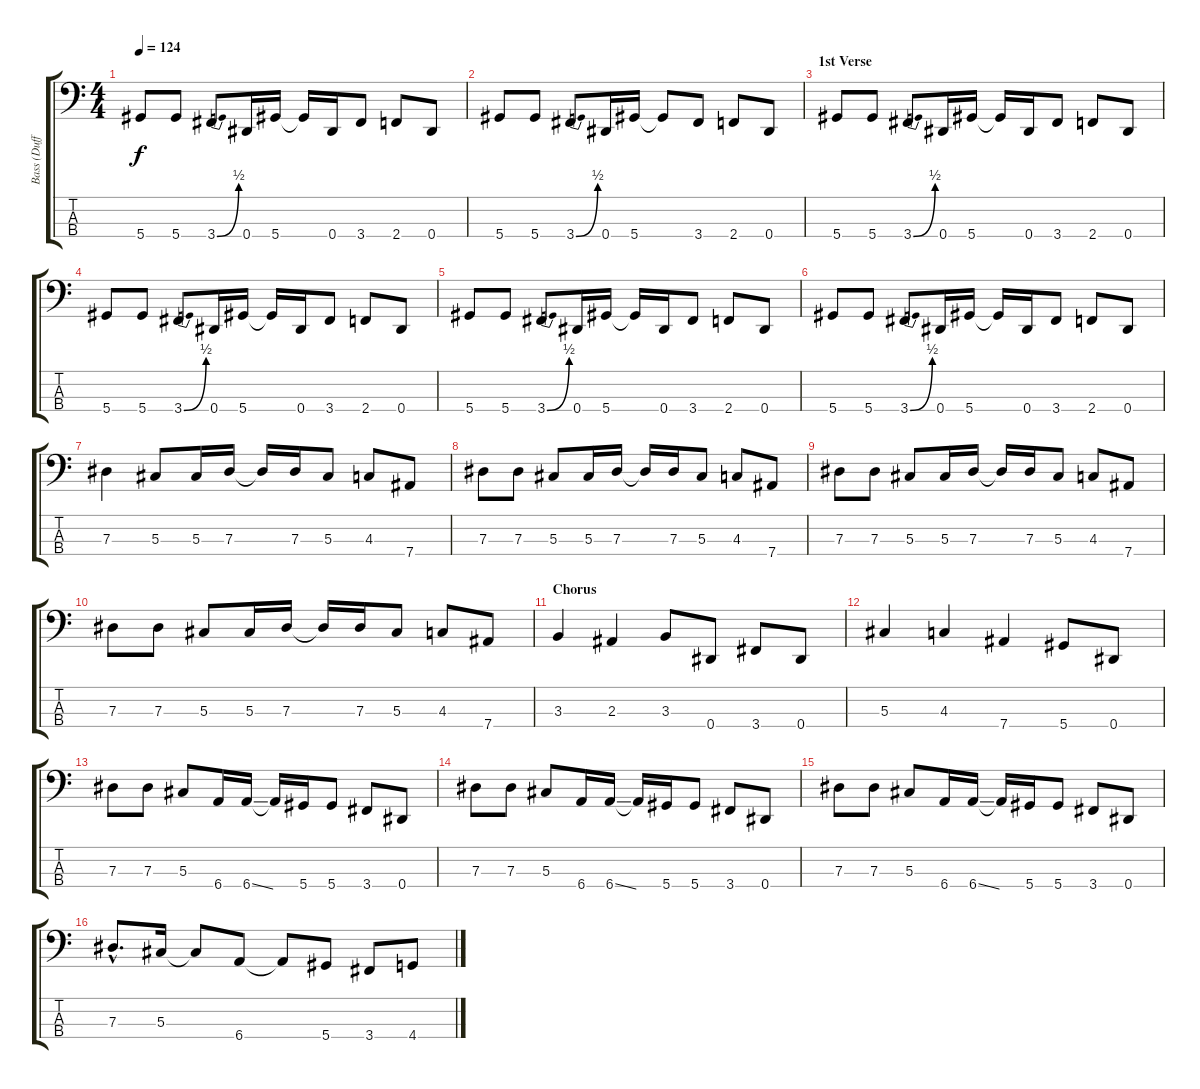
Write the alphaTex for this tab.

\track ("Bass (Duff)" "Bass (Duff") {instrument electricbasspick}
\staff {score tabs}
\tuning (Gb2 Db2 Ab1 Eb1) {hide}
\ts (4 4)
\tempo 124
\clef f4
\ks c
5.4.8{dy f} 5.4.8 3.4{be (bend 0 0 60 2)}.8 0.4.16 5.4.16 5.4{t}.16 0.4.16 3.4.8 2.4.8 0.4.8 |
5.4.8 5.4.8 3.4{be (bend 0 0 60 2)}.8 0.4.16 5.4.16 5.4{t}.8 3.4.8 2.4.8 0.4.8 |
\section ("" "1st Verse")
5.4.8 5.4.8 3.4{be (bend 0 0 60 2)}.8 0.4.16 5.4.16 5.4{t}.16 0.4.16 3.4.8 2.4.8 0.4.8 |
5.4.8 5.4.8 3.4{be (bend 0 0 60 2)}.8 0.4.16 5.4.16 5.4{t}.16 0.4.16 3.4.8 2.4.8 0.4.8 |
5.4.8 5.4.8 3.4{be (bend 0 0 60 2)}.8 0.4.16 5.4.16 5.4{t}.16 0.4.16 3.4.8 2.4.8 0.4.8 |
5.4.8 5.4.8 3.4{be (bend 0 0 60 2)}.8 0.4.16 5.4.16 5.4{t}.16 0.4.16 3.4.8 2.4.8 0.4.8 |
7.3.4 5.3.8 5.3.16 7.3.16 7.3{t}.16 7.3.16 5.3.8 4.3.8 7.4.8 |
7.3.8 7.3.8 5.3.8 5.3.16 7.3.16 7.3{t}.16 7.3.16 5.3.8 4.3.8 7.4.8 |
7.3.8 7.3.8 5.3.8 5.3.16 7.3.16 7.3{t}.16 7.3.16 5.3.8 4.3.8 7.4.8 |
7.3.8 7.3.8 5.3.8 5.3.16 7.3.16 7.3{t}.16 7.3.16 5.3.8 4.3.8 7.4.8 |
\section ("" "Chorus")
3.3.4 2.3.4 3.3.8 0.4.8 3.4.8 0.4.8 |
5.3.4 4.3.4 7.4.4 5.4.8 0.4.8 |
7.3.8 7.3.8 5.3.8 6.4.16 6.4{ss}.16 6.4{t}.16 5.4.16 5.4.8 3.4.8 0.4.8 |
7.3.8 7.3.8 5.3.8 6.4.16 6.4{ss}.16 6.4{t}.16 5.4.16 5.4.8 3.4.8 0.4.8 |
7.3.8 7.3.8 5.3.8 6.4.16 6.4{ss}.16 6.4{t}.16 5.4.16 5.4.8 3.4.8 0.4.8 |
7.3{hac}.8{d} 5.3.16 5.3{t}.8 6.4.8 6.4{t}.8 5.4.8 3.4.8 4.4.8
